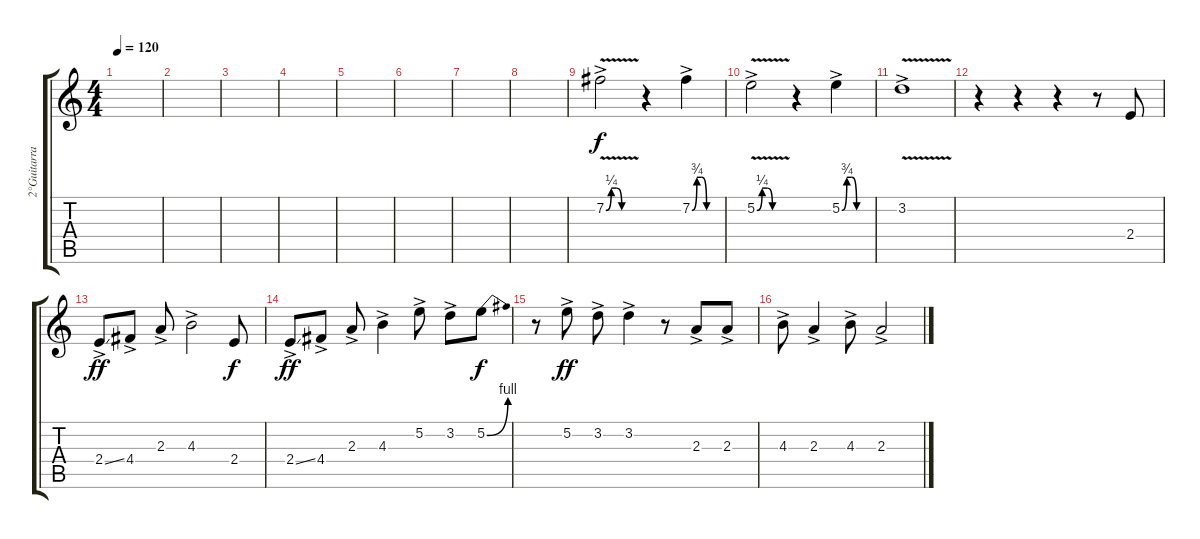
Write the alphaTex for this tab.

\track ("2°Guitarra" "2°Guitarra") {instrument acousticguitarsteel}
\staff {score tabs}
\tuning (E4 B3 G3 D3 A2 E2) {hide}
\ts (4 4)
\tempo 120
\clef g2
\ks c
|
|
|
|
|
|
|
|
7.2{be (custom 0 0 10 1 20 1 30 0 60 0) v ac}.2 r.4 7.2{be (custom 0 0 10 3 20 3 30 0 60 0) ac}.4 |
5.2{be (custom 0 0 10 1 20 1 30 0 60 0) v ac}.2 r.4 5.2{be (custom 0 0 10 3 20 3 30 0 60 0) ac}.4 |
3.2{v ac}.1 |
r.4 r.4 r.4 r.8 2.4.8{dy f} |
2.4{ss ac}.8{dy ff} 4.4{ac}.8 2.3{ac}.8 4.3{ac}.2 2.4.8{dy f} |
2.4{ss ac}.8{dy ff} 4.4{ac}.8 2.3{ac}.8 4.3{ac}.4 5.2{ac}.8 3.2{ac}.8 5.2{be (bend 0 0 60 4)}.8{dy f} |
r.8 5.2{ac}.8{dy ff} 3.2{ac}.8 3.2{ac}.4 r.8 2.3{ac}.8 2.3{ac}.8 |
4.3{ac}.8 2.3{ac}.4 4.3{ac}.8 2.3{ac}.2
